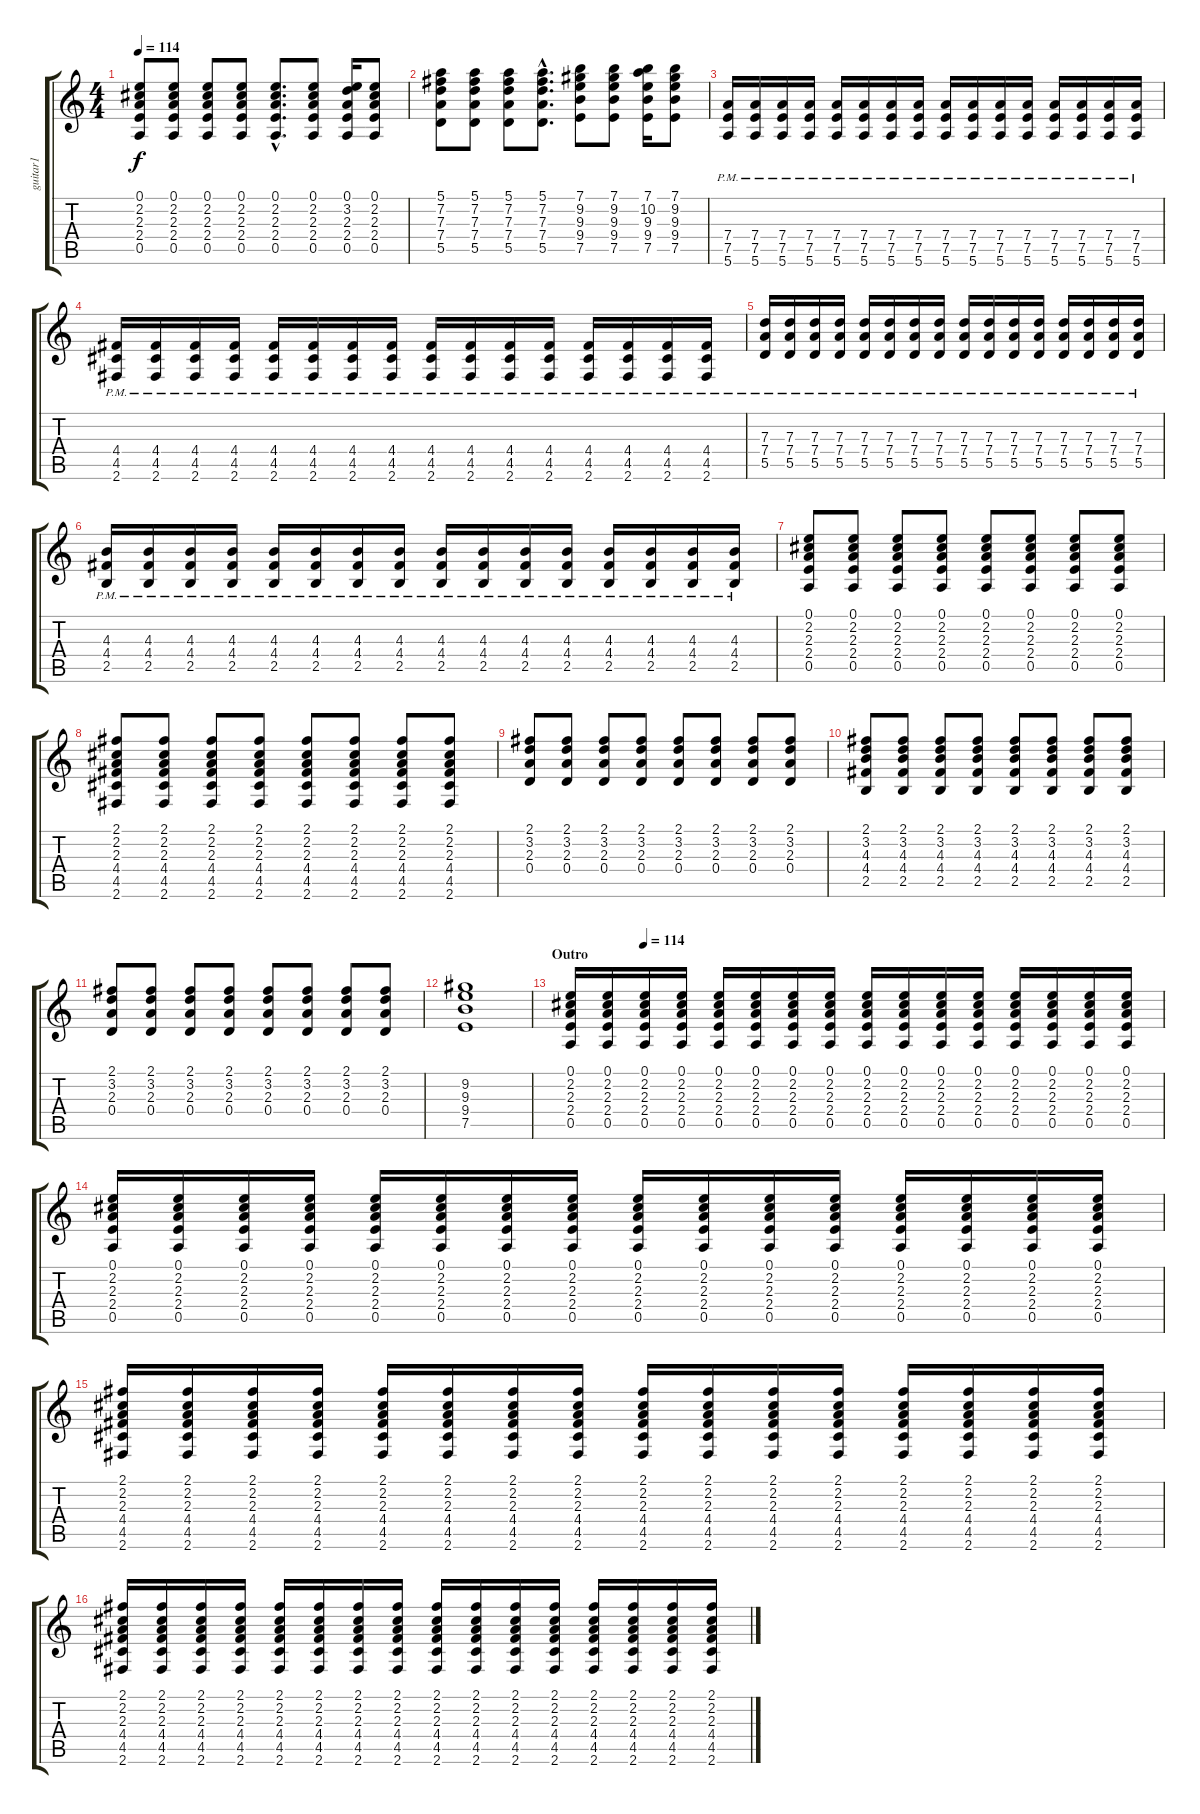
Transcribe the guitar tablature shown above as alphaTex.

\track ("guitar1" "guitar1") {instrument distortionguitar}
\staff {score tabs}
\tuning (E4 B3 G3 D3 A2 E2) {hide}
\ts (4 4)
\tempo 114
\clef g2
\ks c
(0.1 2.2 2.3 2.4 0.5).8{dy f} (0.1 2.2 2.3 2.4 0.5).8 (0.1 2.2 2.3 2.4 0.5).8 (0.1 2.2 2.3 2.4 0.5).8 (0.1{hac} 2.2{hac} 2.3{hac} 2.4{hac} 0.5{hac}).8{d} (0.1 2.2 2.3 2.4 0.5).8 (0.1 3.2 2.3 2.4 0.5).16 (0.1 2.2 2.3 2.4 0.5).8 |
(5.1 7.2 7.3 7.4 5.5).8 (5.1 7.2 7.3 7.4 5.5).8 (5.1 7.2 7.3 7.4 5.5).8 (5.1{hac} 7.2{hac} 7.3{hac} 7.4{hac} 5.5{hac}).8{d} (7.1 9.2 9.3 9.4 7.5).8 (7.1 9.2 9.3 9.4 7.5).8 (7.1 10.2 9.3 9.4 7.5).16 (7.1 9.2 9.3 9.4 7.5).8 |
(7.4 7.5{pm} 5.6).16{volume 10 instrument distortionguitar} (7.4 7.5{pm} 5.6).16 (7.4 7.5{pm} 5.6).16 (7.4 7.5{pm} 5.6).16 (7.4 7.5{pm} 5.6).16 (7.4 7.5{pm} 5.6).16 (7.4 7.5{pm} 5.6).16 (7.4 7.5{pm} 5.6).16 (7.4 7.5{pm} 5.6).16 (7.4 7.5{pm} 5.6).16 (7.4 7.5{pm} 5.6).16 (7.4 7.5{pm} 5.6).16 (7.4 7.5{pm} 5.6).16 (7.4 7.5{pm} 5.6).16 (7.4 7.5{pm} 5.6).16 (7.4 7.5{pm} 5.6).16 |
(4.4 4.5 2.6{pm}).16 (4.4 4.5 2.6{pm}).16 (4.4 4.5 2.6{pm}).16 (4.4 4.5 2.6{pm}).16 (4.4 4.5 2.6{pm}).16 (4.4 4.5 2.6{pm}).16 (4.4 4.5 2.6{pm}).16 (4.4 4.5 2.6{pm}).16 (4.4 4.5 2.6{pm}).16 (4.4 4.5 2.6{pm}).16 (4.4 4.5 2.6{pm}).16 (4.4 4.5 2.6{pm}).16 (4.4 4.5 2.6{pm}).16 (4.4 4.5 2.6{pm}).16 (4.4 4.5 2.6{pm}).16 (4.4 4.5 2.6{pm}).16 |
(7.3{pm} 7.4 5.5).16 (7.3{pm} 7.4 5.5).16 (7.3{pm} 7.4 5.5).16 (7.3{pm} 7.4 5.5).16 (7.3{pm} 7.4 5.5).16 (7.3{pm} 7.4 5.5).16 (7.3{pm} 7.4 5.5).16 (7.3{pm} 7.4 5.5).16 (7.3{pm} 7.4 5.5).16 (7.3{pm} 7.4 5.5).16 (7.3{pm} 7.4 5.5).16 (7.3{pm} 7.4 5.5).16 (7.3{pm} 7.4 5.5).16 (7.3{pm} 7.4 5.5).16 (7.3{pm} 7.4 5.5).16 (7.3{pm} 7.4 5.5).16 |
(4.3{pm} 4.4 2.5).16 (4.3{pm} 4.4 2.5).16 (4.3{pm} 4.4 2.5).16 (4.3{pm} 4.4 2.5).16 (4.3{pm} 4.4 2.5).16 (4.3{pm} 4.4 2.5).16 (4.3{pm} 4.4 2.5).16 (4.3{pm} 4.4 2.5).16 (4.3{pm} 4.4 2.5).16 (4.3{pm} 4.4 2.5).16 (4.3{pm} 4.4 2.5).16 (4.3{pm} 4.4 2.5).16 (4.3{pm} 4.4 2.5).16 (4.3{pm} 4.4 2.5).16 (4.3{pm} 4.4 2.5).16 (4.3{pm} 4.4 2.5).16 |
(0.1 2.2 2.3 2.4 0.5).8{volume 12} (0.1 2.2 2.3 2.4 0.5).8 (0.1 2.2 2.3 2.4 0.5).8 (0.1 2.2 2.3 2.4 0.5).8 (0.1 2.2 2.3 2.4 0.5).8 (0.1 2.2 2.3 2.4 0.5).8 (0.1 2.2 2.3 2.4 0.5).8 (0.1 2.2 2.3 2.4 0.5).8 |
(2.1 2.2 2.3 4.4 4.5 2.6).8 (2.1 2.2 2.3 4.4 4.5 2.6).8 (2.1 2.2 2.3 4.4 4.5 2.6).8 (2.1 2.2 2.3 4.4 4.5 2.6).8 (2.1 2.2 2.3 4.4 4.5 2.6).8 (2.1 2.2 2.3 4.4 4.5 2.6).8 (2.1 2.2 2.3 4.4 4.5 2.6).8 (2.1 2.2 2.3 4.4 4.5 2.6).8 |
(2.1 3.2 2.3 0.4).8 (2.1 3.2 2.3 0.4).8 (2.1 3.2 2.3 0.4).8 (2.1 3.2 2.3 0.4).8 (2.1 3.2 2.3 0.4).8 (2.1 3.2 2.3 0.4).8 (2.1 3.2 2.3 0.4).8 (2.1 3.2 2.3 0.4).8 |
(2.1 3.2 4.3 4.4 2.5).8 (2.1 3.2 4.3 4.4 2.5).8 (2.1 3.2 4.3 4.4 2.5).8 (2.1 3.2 4.3 4.4 2.5).8 (2.1 3.2 4.3 4.4 2.5).8 (2.1 3.2 4.3 4.4 2.5).8 (2.1 3.2 4.3 4.4 2.5).8 (2.1 3.2 4.3 4.4 2.5).8 |
(2.1 3.2 2.3 0.4).8 (2.1 3.2 2.3 0.4).8 (2.1 3.2 2.3 0.4).8 (2.1 3.2 2.3 0.4).8 (2.1 3.2 2.3 0.4).8 (2.1 3.2 2.3 0.4).8 (2.1 3.2 2.3 0.4).8 (2.1 3.2 2.3 0.4).8 |
(9.2 9.3 9.4 7.5).1 |
\section ("" "Outro")
\tempo (114 0.125)
(0.1 2.2 2.3 2.4 0.5).16 (0.1 2.2 2.3 2.4 0.5).16 (0.1 2.2 2.3 2.4 0.5).16 (0.1 2.2 2.3 2.4 0.5).16 (0.1 2.2 2.3 2.4 0.5).16 (0.1 2.2 2.3 2.4 0.5).16 (0.1 2.2 2.3 2.4 0.5).16 (0.1 2.2 2.3 2.4 0.5).16 (0.1 2.2 2.3 2.4 0.5).16 (0.1 2.2 2.3 2.4 0.5).16 (0.1 2.2 2.3 2.4 0.5).16 (0.1 2.2 2.3 2.4 0.5).16 (0.1 2.2 2.3 2.4 0.5).16 (0.1 2.2 2.3 2.4 0.5).16 (0.1 2.2 2.3 2.4 0.5).16 (0.1 2.2 2.3 2.4 0.5).16 |
(0.1 2.2 2.3 2.4 0.5).16 (0.1 2.2 2.3 2.4 0.5).16 (0.1 2.2 2.3 2.4 0.5).16 (0.1 2.2 2.3 2.4 0.5).16 (0.1 2.2 2.3 2.4 0.5).16 (0.1 2.2 2.3 2.4 0.5).16 (0.1 2.2 2.3 2.4 0.5).16 (0.1 2.2 2.3 2.4 0.5).16 (0.1 2.2 2.3 2.4 0.5).16 (0.1 2.2 2.3 2.4 0.5).16 (0.1 2.2 2.3 2.4 0.5).16 (0.1 2.2 2.3 2.4 0.5).16 (0.1 2.2 2.3 2.4 0.5).16 (0.1 2.2 2.3 2.4 0.5).16 (0.1 2.2 2.3 2.4 0.5).16 (0.1 2.2 2.3 2.4 0.5).16 |
(2.1 2.2 2.3 4.4 4.5 2.6).16 (2.1 2.2 2.3 4.4 4.5 2.6).16 (2.1 2.2 2.3 4.4 4.5 2.6).16 (2.1 2.2 2.3 4.4 4.5 2.6).16 (2.1 2.2 2.3 4.4 4.5 2.6).16 (2.1 2.2 2.3 4.4 4.5 2.6).16 (2.1 2.2 2.3 4.4 4.5 2.6).16 (2.1 2.2 2.3 4.4 4.5 2.6).16 (2.1 2.2 2.3 4.4 4.5 2.6).16 (2.1 2.2 2.3 4.4 4.5 2.6).16 (2.1 2.2 2.3 4.4 4.5 2.6).16 (2.1 2.2 2.3 4.4 4.5 2.6).16 (2.1 2.2 2.3 4.4 4.5 2.6).16 (2.1 2.2 2.3 4.4 4.5 2.6).16 (2.1 2.2 2.3 4.4 4.5 2.6).16 (2.1 2.2 2.3 4.4 4.5 2.6).16 |
(2.1 2.2 2.3 4.4 4.5 2.6).16 (2.1 2.2 2.3 4.4 4.5 2.6).16 (2.1 2.2 2.3 4.4 4.5 2.6).16 (2.1 2.2 2.3 4.4 4.5 2.6).16 (2.1 2.2 2.3 4.4 4.5 2.6).16 (2.1 2.2 2.3 4.4 4.5 2.6).16 (2.1 2.2 2.3 4.4 4.5 2.6).16 (2.1 2.2 2.3 4.4 4.5 2.6).16 (2.1 2.2 2.3 4.4 4.5 2.6).16 (2.1 2.2 2.3 4.4 4.5 2.6).16 (2.1 2.2 2.3 4.4 4.5 2.6).16 (2.1 2.2 2.3 4.4 4.5 2.6).16 (2.1 2.2 2.3 4.4 4.5 2.6).16 (2.1 2.2 2.3 4.4 4.5 2.6).16 (2.1 2.2 2.3 4.4 4.5 2.6).16 (2.1 2.2 2.3 4.4 4.5 2.6).16
